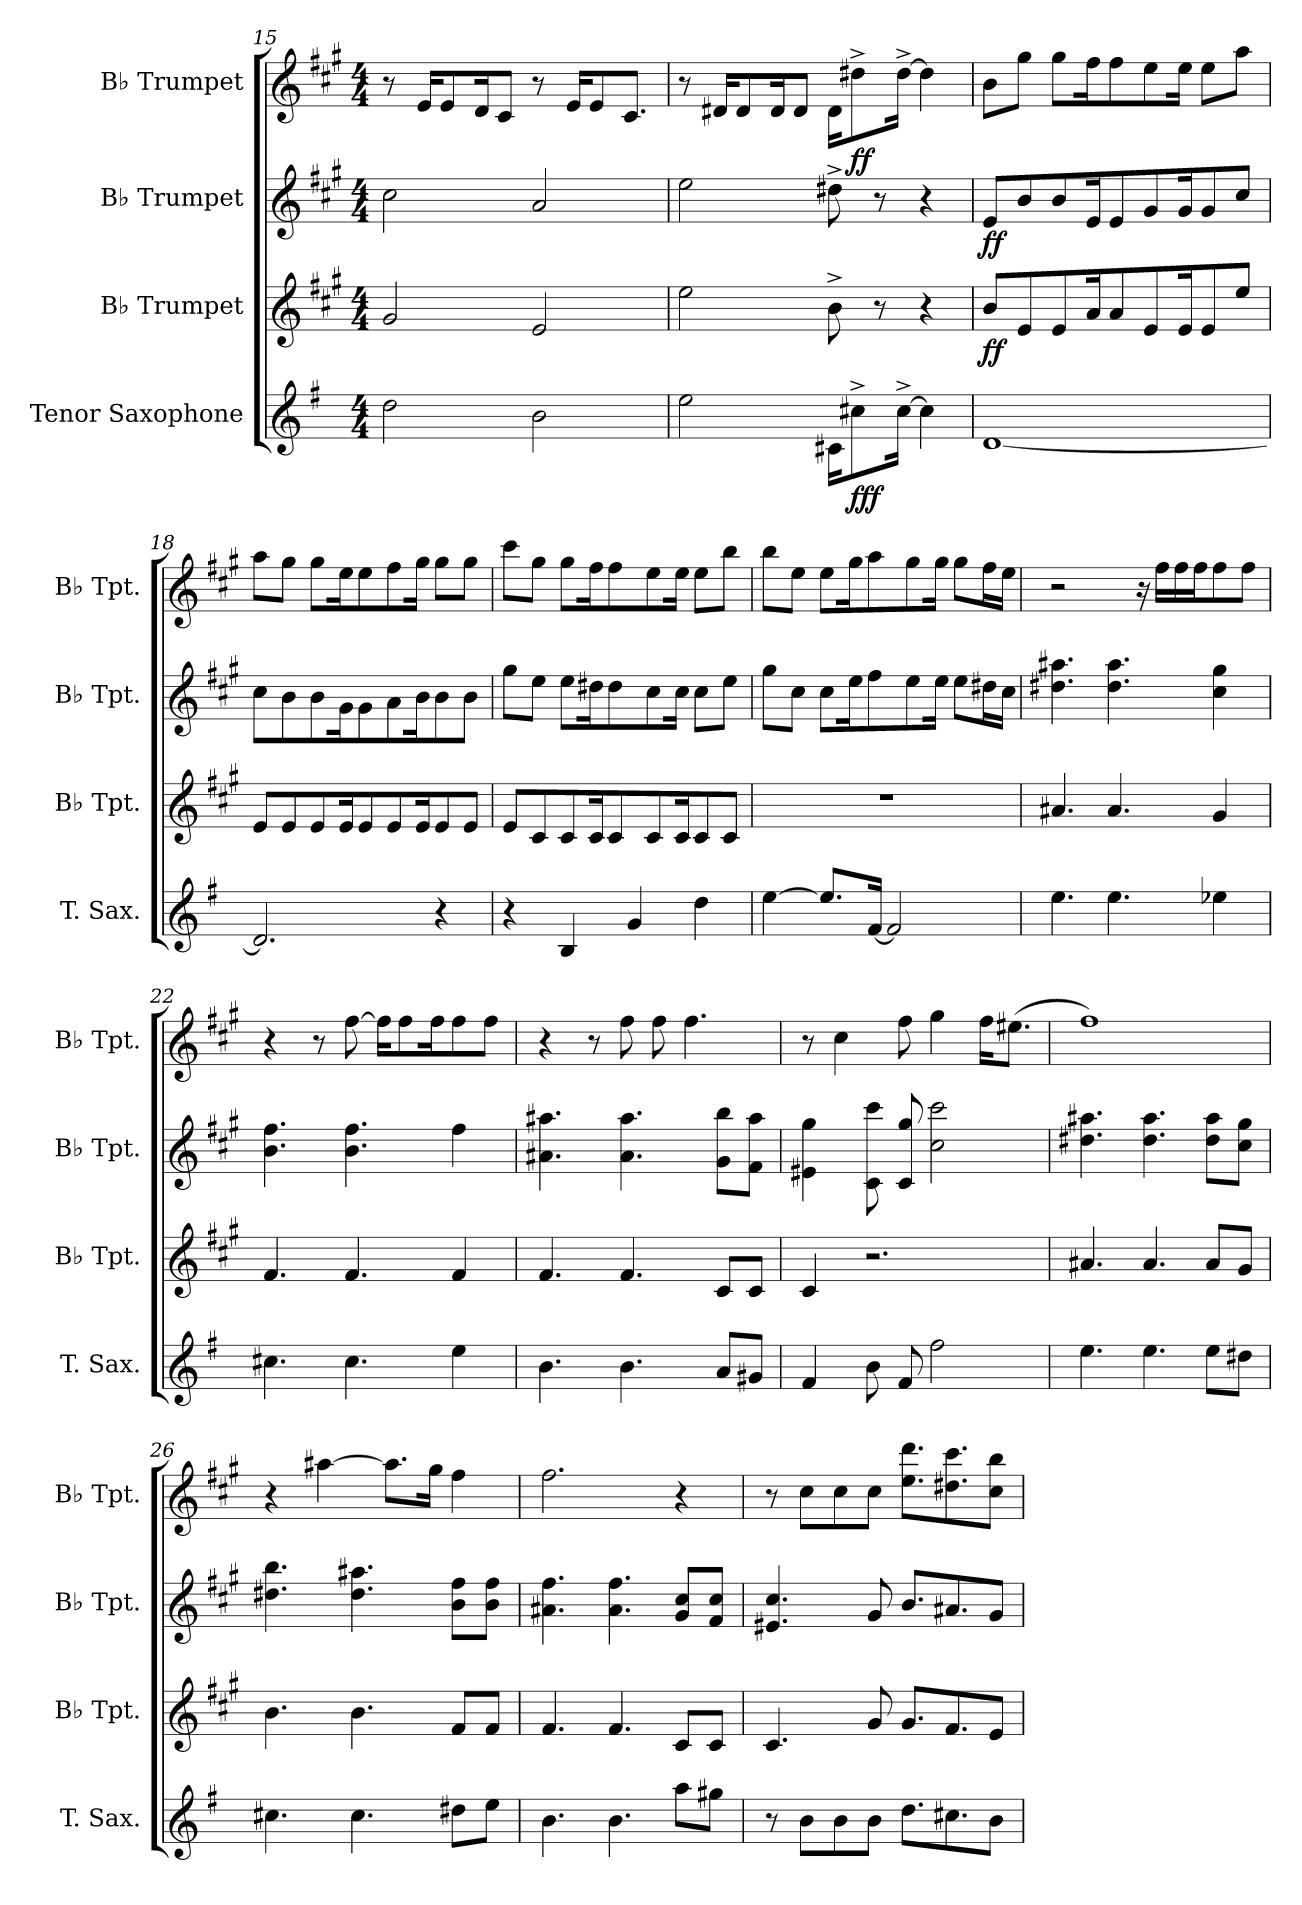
**kern	**dynam	**kern	**dynam	**kern	**dynam	**kern	**dynam
*part4	*part4	*part3	*part3	*part2	*part2	*part1	*part1
*staff4	*staff4	*staff3	*staff3	*staff2	*staff2	*staff1	*staff1
*I"Tenor Saxophone	*	*I"B♭ Trumpet	*	*I"B♭ Trumpet	*	*I"B♭ Trumpet	*
*I'T. Sax.	*	*I'B♭ Tpt.	*	*I'B♭ Tpt.	*	*I'B♭ Tpt.	*
!!LO:LB:g=z
*clefG2	*	*clefG2	*	*clefG2	*	*clefG2	*
*ITrd8c14	*	*ITrd1c2	*	*ITrd1c2	*	*ITrd1c2	*
*k[f#]	*	*k[f#]	*	*k[f#]	*	*k[f#]	*
*G:	*	*G:	*	*G:	*	*G:	*
*M4/4	*	*M4/4	*	*M4/4	*	*M4/4	*
=15	=15	=15	=15	=15	=15	=15	=15
2d\	.	2f#/	.	2b\	.	8r	.
.	.	.	.	.	.	16d/KL	.
.	.	.	.	.	.	8d/	.
.	.	.	.	.	.	16c/K	.
.	.	.	.	.	.	8B/J	.
2B\	.	2d/	.	2g/	.	8r	.
.	.	.	.	.	.	16d/KL	.
.	.	.	.	.	.	8d/	.
.	.	.	.	.	.	8.B/J	.
=16	=16	=16	=16	=16	=16	=16	=16
2e\	.	2dd\	.	2dd\	.	8r	.
.	.	.	.	.	.	16c#X/KL	.
.	.	.	.	.	.	8c#/	.
.	.	.	.	.	.	16c#/K	.
.	.	.	.	.	.	8c#/J	.
16C#X\KL	.	8a^\	.	8cc#X^\	.	16c#\KL	.
!	!LO:DY:b	!	!	!	!	!	!LO:DY:b
8c#X^\	fff	.	.	.	.	8cc#X^\	ff
.	.	8r	.	8r	.	.	.
[16c#^\Jk	.	.	.	.	.	[16cc#^\Jk	.
4c#\]	.	4r	.	4r	.	4cc#\]	.
=17	=17	=17	=17	=17	=17	=17	=17
!	!	!	!LO:DY:b	!	!LO:DY:b	!	!
[1D	.	8a/L	ff	8d/L	ff	8a\L	.
.	.	8d/	.	8a/	.	8ff#\J	.
.	.	8d/	.	8a/	.	8ff#\L	.
.	.	16g/K	.	16d/K	.	16ee\K	.
.	.	8g/	.	8d/	.	8ee\	.
.	.	8d/	.	8f#/	.	8dd\	.
.	.	16d/K	.	16f#/K	.	16dd\Jk	.
.	.	8d/	.	8f#/	.	8dd\L	.
.	.	8dd/J	.	8b/J	.	8gg\J	.
=18	=18	=18	=18	=18	=18	=18	=18
2.D/]	.	8d/L	.	8b\L	.	8gg\L	.
.	.	8d/	.	8a\	.	8ff#\J	.
.	.	8d/	.	8a\	.	8ff#\L	.
.	.	16d/K	.	16f#\K	.	16dd\K	.
.	.	8d/	.	8f#\	.	8dd\	.
.	.	8d/	.	8g\	.	8ee\	.
.	.	16d/K	.	16a\K	.	16ff#\Jk	.
4r	.	8d/	.	8a\	.	8ff#\L	.
.	.	8d/J	.	8a\J	.	8ff#\J	.
!!LO:PB:g=z
=19	=19	=19	=19	=19	=19	=19	=19
4r	.	8d/L	.	8ff#\L	.	8bb\L	.
.	.	8B/	.	8dd\J	.	8ff#\J	.
4BB/	.	8B/	.	8dd\L	.	8ff#\L	.
.	.	16B/K	.	16cc#X\K	.	16ee\K	.
.	.	8B/	.	8cc#\	.	8ee\	.
4G/	.	.	.	.	.	.	.
.	.	8B/	.	8b\	.	8dd\	.
.	.	16B/K	.	16b\Jk	.	16dd\Jk	.
4d\	.	8B/	.	8b\L	.	8dd\L	.
.	.	8B/J	.	8dd\J	.	8aa\J	.
=20	=20	=20	=20	=20	=20	=20	=20
[4e\	.	1r	.	8ff#\L	.	8aa\L	.
.	.	.	.	8b\J	.	8dd\J	.
8.e/L]	.	.	.	8b\L	.	8dd\L	.
.	.	.	.	16dd\K	.	16ff#\K	.
[16F#/Jk	.	.	.	8ee\	.	8gg\	.
2F#/]	.	.	.	.	.	.	.
.	.	.	.	8dd\	.	8ff#\	.
.	.	.	.	16dd\Jk	.	16ff#\Jk	.
.	.	.	.	8dd\L	.	8ff#\L	.
.	.	.	.	16cc#X\L	.	16ee\L	.
.	.	.	.	16b\JJ	.	16dd\JJ	.
=21	=21	=21	=21	=21	=21	=21	=21
4.e\	.	4.g#X/	.	4.cc#X\ 4.gg#X\	.	2r	.
4.e\	.	4.g#/	.	4.cc#\ 4.gg#\	.	.	.
.	.	.	.	.	.	16r	.
.	.	.	.	.	.	16ee\LL	.
.	.	.	.	.	.	16ee\	.
.	.	.	.	.	.	16ee\J	.
4e-X\	.	4f#/	.	4b\ 4ff#\	.	8ee\	.
.	.	.	.	.	.	8ee\J	.
=22	=22	=22	=22	=22	=22	=22	=22
4.c#X\	.	4.e/	.	4.a\ 4.ee\	.	4r	.
.	.	.	.	.	.	8r	.
4.c#\	.	4.e/	.	4.a\ 4.ee\	.	[8ee\	.
.	.	.	.	.	.	16ee\KL]	.
.	.	.	.	.	.	8ee\	.
.	.	.	.	.	.	16ee\K	.
4e\	.	4e/	.	4ee\	.	8ee\	.
.	.	.	.	.	.	8ee\J	.
!!LO:LB:g=z
=23	=23	=23	=23	=23	=23	=23	=23
4.B\	.	4.e/	.	4.g#X\ 4.gg#X\	.	4r	.
.	.	.	.	.	.	8r	.
4.B\	.	4.e/	.	4.g#\ 4.gg#\	.	8ee\	.
.	.	.	.	.	.	8ee\	.
.	.	.	.	.	.	4.ee\	.
8A/L	.	8B/L	.	8f#\ 8aa\L	.	.	.
8G#X/J	.	8B/J	.	8e\ 8gg#\J	.	.	.
=24	=24	=24	=24	=24	=24	=24	=24
4F#/	.	4B/	.	4d#X\ 4ff#\	.	8r	.
.	.	.	.	.	.	4b\	.
8B\	.	2.r	.	8B\ 8bb\	.	.	.
8F#/	.	.	.	8B/ 8ff#/	.	8ee\	.
2f#\	.	.	.	2b\ 2bb\	.	4ff#\	.
.	.	.	.	.	.	16ee\KL	.
.	.	.	.	.	.	(8.dd#X\J	.
=25	=25	=25	=25	=25	=25	=25	=25
4.e\	.	4.g#X/	.	4.cc#X\ 4.gg#X\	.	1ee)	.
4.e\	.	4.g#/	.	4.cc#\ 4.gg#\	.	.	.
8e\L	.	8g#/L	.	8cc#\ 8gg#\L	.	.	.
8d#X\J	.	8f#/J	.	8b\ 8ff#\J	.	.	.
=26	=26	=26	=26	=26	=26	=26	=26
4.c#X\	.	4.a\	.	4.cc#X\ 4.aa\	.	4r	.
.	.	.	.	.	.	[4gg#X\	.
4.c#\	.	4.a\	.	4.cc#\ 4.gg#X\	.	.	.
.	.	.	.	.	.	8.gg#\L]	.
.	.	.	.	.	.	16ff#\Jk	.
8d#X\L	.	8e/L	.	8a\ 8ee\L	.	4ee\	.
8e\J	.	8e/J	.	8a\ 8ee\J	.	.	.
=27	=27	=27	=27	=27	=27	=27	=27
4.B\	.	4.e/	.	4.g#X\ 4.ee\	.	2.ee\	.
4.B\	.	4.e/	.	4.g#\ 4.ee\	.	.	.
8a\L	.	8B/L	.	8f#/ 8b/L	.	4r	.
8g#X\J	.	8B/J	.	8e/ 8b/J	.	.	.
!!LO:LB:g=z
=28	=28	=28	=28	=28	=28	=28	=28
8r	.	4.B/	.	4.d#X/ 4.b/	.	8r	.
8B\L	.	.	.	.	.	8b\L	.
8B\	.	.	.	.	.	8b\	.
8B\J	.	8f#/	.	8f#/	.	8b\J	.
8.d\L	.	8.f#/L	.	8.a/L	.	8.dd\ 8.ccc\L	.
8.c#X\	.	8.e/	.	8.g#X/	.	8.cc#X\ 8.bb\	.
8B\J	.	8d/J	.	8f#/J	.	8b\ 8aa\J	.
=	=	=	=	=	=	=	=
*-	*-	*-	*-	*-	*-	*-	*-
